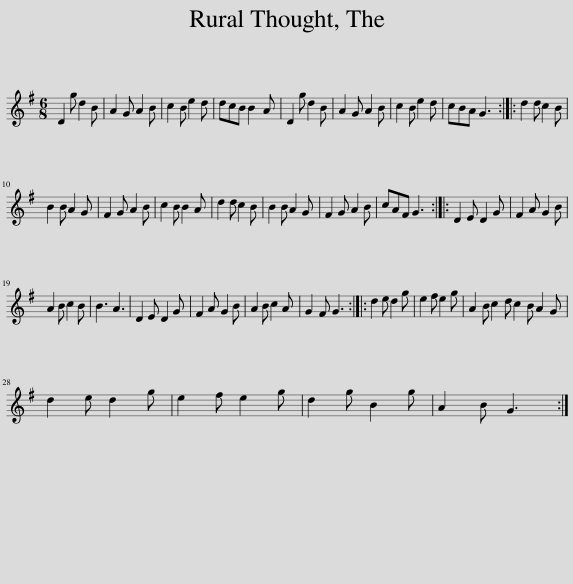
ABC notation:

X:1
L:1/8
M:6/8
I:linebreak $
K:G
V:1 treble
V:1
 D2 g d2 B | A2 G A2 B | c2 B e2 d | dcB B2 A | D2 g d2 B | %5
 A2 G A2 B | c2 B e2 d | cBA G3 :: d2 d c2 B |$ B2 B A2 G | %10
 F2 G A2 B | c2 B B2 A | d2 d c2 B | B2 B A2 G | F2 G A2 B | %15
 cAF G3 :: D2 E D2 G | F2 A G2 B |$ A2 B c2 B | B3 A3 | %20
 D2 E D2 G | F2 A G2 B | A2 B c2 A | G2 F G3 :: d2 e d2 g | %25
 e2 f e2 g | A2 B c2 d c2 B A2 G |$ d2 e d2 g | e2 f e2 g | d2 g B2 g | %30
 A2 B G3 :| %31
